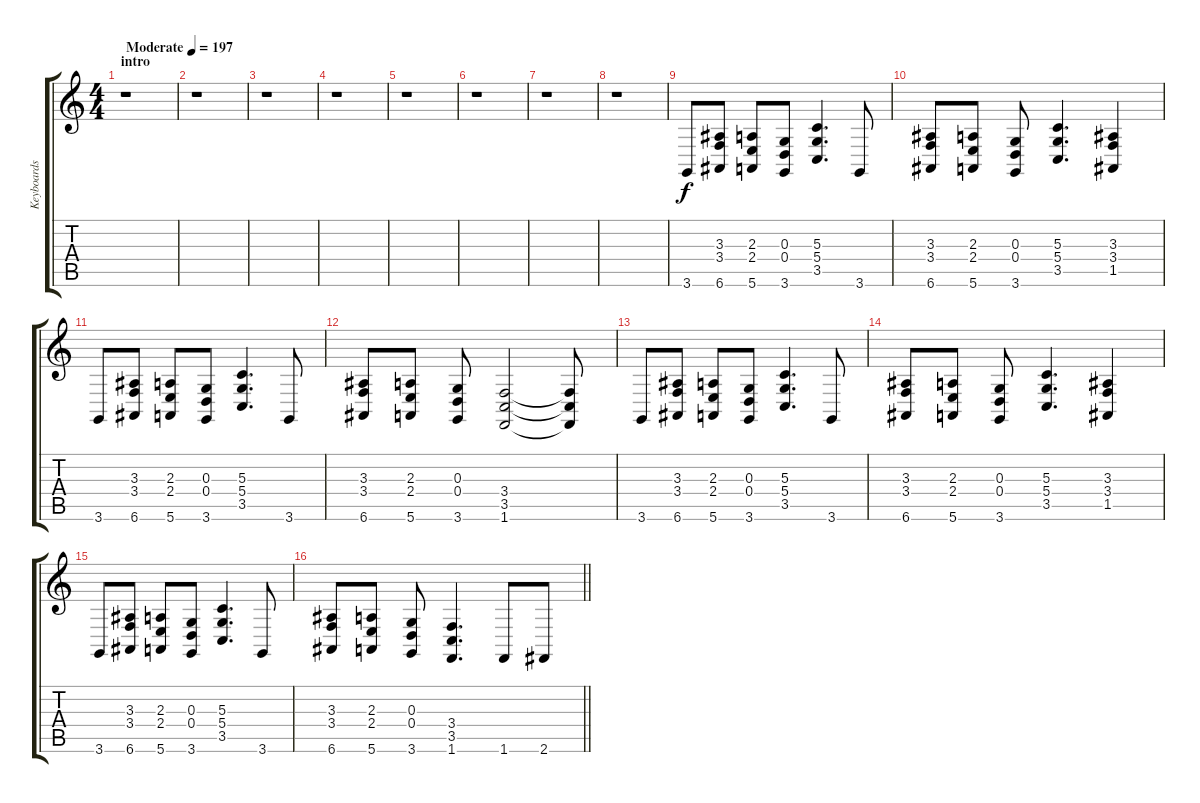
\track ("Keyboards and Synths (Lord)" "Keyboards ") {instrument drawbarorgan}
\staff {score tabs}
\tuning (E4 B3 G3 D3 A2 E2) {hide}
\ts (4 4)
\section ("" "intro")
\tempo (197 "Moderate")
\clef g2
\ks c
r.1{dy f instrument drawbarorgan} |
r.1 |
r.1 |
r.1 |
r.1 |
r.1 |
r.1 |
r.1 |
3.6.8 (3.3 3.4 6.6).8 (2.3 2.4 5.6).8 (0.3 0.4 3.6).8 (5.3 5.4 3.5).4{d} 3.6.8 |
(3.3 3.4 6.6).8 (2.3 2.4 5.6).8 (0.3 0.4 3.6).8 (5.3 5.4 3.5).4{d} (3.3 3.4 1.5).4 |
3.6.8 (3.3 3.4 6.6).8 (2.3 2.4 5.6).8 (0.3 0.4 3.6).8 (5.3 5.4 3.5).4{d} 3.6.8 |
(3.3 3.4 6.6).8 (2.3 2.4 5.6).8 (0.3 0.4 3.6).8 (3.4 3.5 1.6).2 (3.4{t} 3.5{t} 1.6{t}).8 |
3.6.8 (3.3 3.4 6.6).8 (2.3 2.4 5.6).8 (0.3 0.4 3.6).8 (5.3 5.4 3.5).4{d} 3.6.8 |
(3.3 3.4 6.6).8 (2.3 2.4 5.6).8 (0.3 0.4 3.6).8 (5.3 5.4 3.5).4{d} (3.3 3.4 1.5).4 |
3.6.8 (3.3 3.4 6.6).8 (2.3 2.4 5.6).8 (0.3 0.4 3.6).8 (5.3 5.4 3.5).4{d} 3.6.8 |
\barLineRight lightlight
(3.3 3.4 6.6).8 (2.3 2.4 5.6).8 (0.3 0.4 3.6).8 (3.4 3.5 1.6).4{d} 1.6.8 2.6.8
